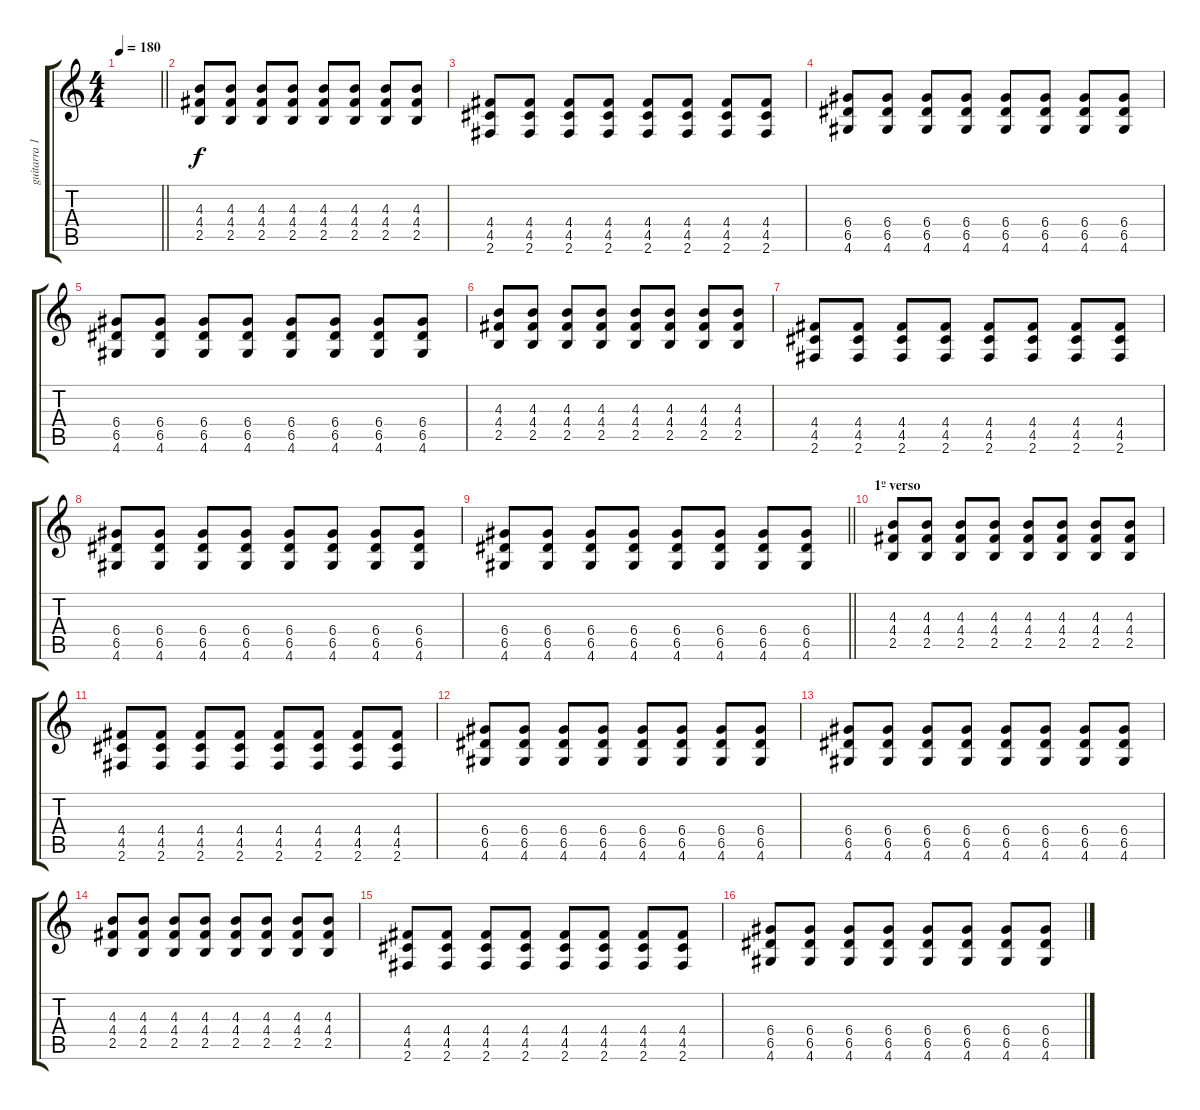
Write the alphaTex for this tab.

\track ("guitarra 1" "guitarra 1") {instrument electricguitarmuted}
\staff {score tabs}
\tuning (E4 B3 G3 D3 A2 E2) {hide}
\ts (4 4)
\tempo 180
\clef g2
\barLineRight lightlight
\ks c
|
(4.3 4.4 2.5).8 (4.3 4.4 2.5).8 (4.3 4.4 2.5).8 (4.3 4.4 2.5).8 (4.3 4.4 2.5).8 (4.3 4.4 2.5).8 (4.3 4.4 2.5).8 (4.3 4.4 2.5).8 |
(4.4 4.5 2.6).8 (4.4 4.5 2.6).8 (4.4 4.5 2.6).8 (4.4 4.5 2.6).8 (4.4 4.5 2.6).8 (4.4 4.5 2.6).8 (4.4 4.5 2.6).8 (4.4 4.5 2.6).8 |
(6.4 6.5 4.6).8 (6.4 6.5 4.6).8 (6.4 6.5 4.6).8 (6.4 6.5 4.6).8 (6.4 6.5 4.6).8 (6.4 6.5 4.6).8 (6.4 6.5 4.6).8 (6.4 6.5 4.6).8 |
(6.4 6.5 4.6).8 (6.4 6.5 4.6).8 (6.4 6.5 4.6).8 (6.4 6.5 4.6).8 (6.4 6.5 4.6).8 (6.4 6.5 4.6).8 (6.4 6.5 4.6).8 (6.4 6.5 4.6).8 |
(4.3 4.4 2.5).8 (4.3 4.4 2.5).8 (4.3 4.4 2.5).8 (4.3 4.4 2.5).8 (4.3 4.4 2.5).8 (4.3 4.4 2.5).8 (4.3 4.4 2.5).8 (4.3 4.4 2.5).8 |
(4.4 4.5 2.6).8 (4.4 4.5 2.6).8 (4.4 4.5 2.6).8 (4.4 4.5 2.6).8 (4.4 4.5 2.6).8 (4.4 4.5 2.6).8 (4.4 4.5 2.6).8 (4.4 4.5 2.6).8 |
(6.4 6.5 4.6).8 (6.4 6.5 4.6).8 (6.4 6.5 4.6).8 (6.4 6.5 4.6).8 (6.4 6.5 4.6).8 (6.4 6.5 4.6).8 (6.4 6.5 4.6).8 (6.4 6.5 4.6).8 |
\barLineRight lightlight
(6.4 6.5 4.6).8 (6.4 6.5 4.6).8 (6.4 6.5 4.6).8 (6.4 6.5 4.6).8 (6.4 6.5 4.6).8 (6.4 6.5 4.6).8 (6.4 6.5 4.6).8 (6.4 6.5 4.6).8 |
\section ("" "1º verso")
(4.3 4.4 2.5).8 (4.3 4.4 2.5).8 (4.3 4.4 2.5).8 (4.3 4.4 2.5).8 (4.3 4.4 2.5).8 (4.3 4.4 2.5).8 (4.3 4.4 2.5).8 (4.3 4.4 2.5).8 |
(4.4 4.5 2.6).8 (4.4 4.5 2.6).8 (4.4 4.5 2.6).8 (4.4 4.5 2.6).8 (4.4 4.5 2.6).8 (4.4 4.5 2.6).8 (4.4 4.5 2.6).8 (4.4 4.5 2.6).8 |
(6.4 6.5 4.6).8 (6.4 6.5 4.6).8 (6.4 6.5 4.6).8 (6.4 6.5 4.6).8 (6.4 6.5 4.6).8 (6.4 6.5 4.6).8 (6.4 6.5 4.6).8 (6.4 6.5 4.6).8 |
(6.4 6.5 4.6).8 (6.4 6.5 4.6).8 (6.4 6.5 4.6).8 (6.4 6.5 4.6).8 (6.4 6.5 4.6).8 (6.4 6.5 4.6).8 (6.4 6.5 4.6).8 (6.4 6.5 4.6).8 |
(4.3 4.4 2.5).8 (4.3 4.4 2.5).8 (4.3 4.4 2.5).8 (4.3 4.4 2.5).8 (4.3 4.4 2.5).8 (4.3 4.4 2.5).8 (4.3 4.4 2.5).8 (4.3 4.4 2.5).8 |
(4.4 4.5 2.6).8 (4.4 4.5 2.6).8 (4.4 4.5 2.6).8 (4.4 4.5 2.6).8 (4.4 4.5 2.6).8 (4.4 4.5 2.6).8 (4.4 4.5 2.6).8 (4.4 4.5 2.6).8 |
(6.4 6.5 4.6).8 (6.4 6.5 4.6).8 (6.4 6.5 4.6).8 (6.4 6.5 4.6).8 (6.4 6.5 4.6).8 (6.4 6.5 4.6).8 (6.4 6.5 4.6).8 (6.4 6.5 4.6).8
